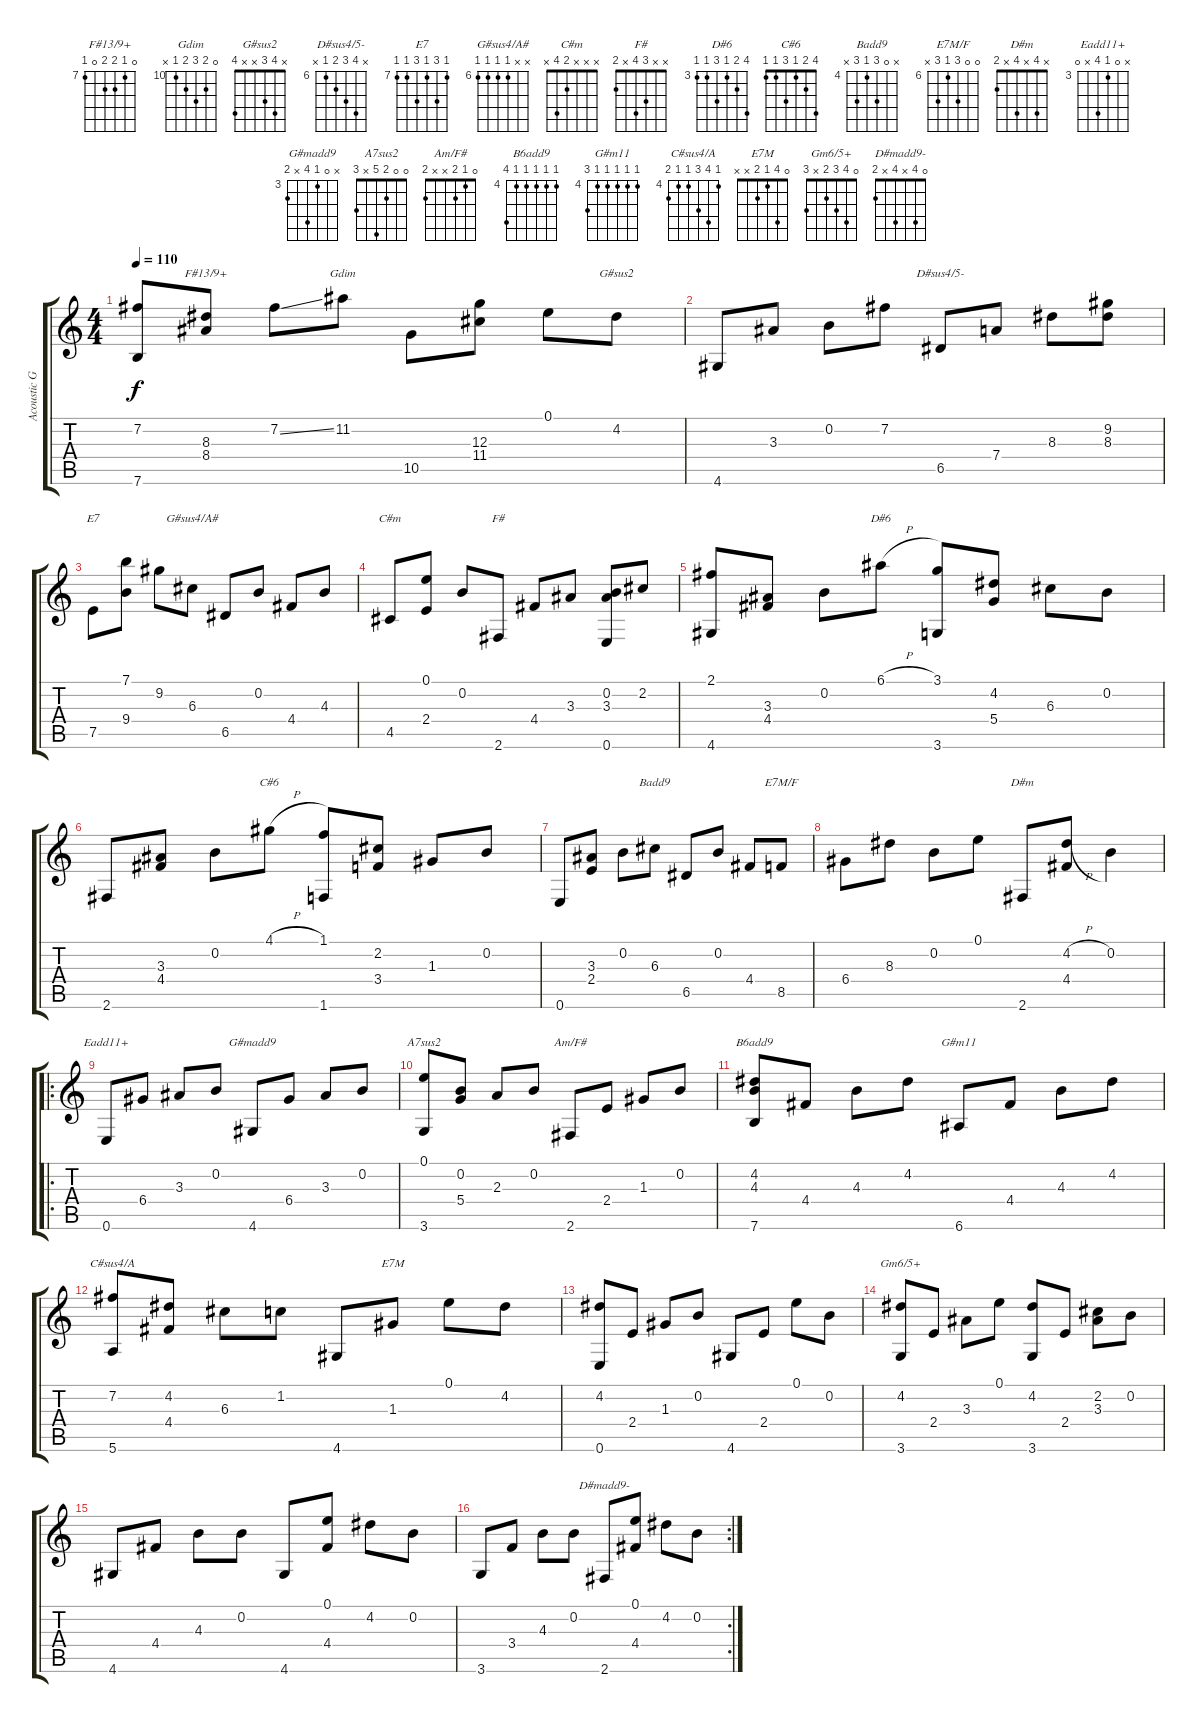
\track ("Acoustic Guitar" "Acoustic G") {instrument acousticguitarnylon}
\staff {score tabs}
\tuning (E4 B3 G3 D3 A2 E2) {hide}
\chord ("F#13/9+" 0 7 8 8 0 7) {firstfret 7}
\chord ("Gdim" 0 11 12 11 10 x) {firstfret 10}
\chord ("G#sus2" x 4 3 x x 4)
\chord ("D#sus4/5-" x 9 8 7 6 x) {firstfret 6}
\chord ("E7" 7 9 7 9 7 7) {firstfret 7}
\chord ("G#sus4/A#" x x 6 6 6 6) {firstfret 6}
\chord ("C#m" x x x 2 4 x)
\chord ("F#" x x 3 4 x 2)
\chord ("D#6" 6 4 3 5 3 3) {firstfret 3}
\chord ("C#6" 4 2 1 3 1 1)
\chord ("Badd9" x 0 6 4 6 x) {firstfret 4}
\chord ("E7M/F" 0 0 8 6 8 x) {firstfret 6}
\chord ("D#m" x 4 x 4 x 2)
\chord ("Eadd11+" x 0 3 6 x 0) {firstfret 3}
\chord ("G#madd9" x 0 3 6 x 4) {firstfret 3}
\chord ("A7sus2" 0 0 2 5 x 3)
\chord ("Am/F#" 0 1 2 x x 2)
\chord ("B6add9" 4 4 4 4 4 7) {firstfret 4}
\chord ("G#m11" 4 4 4 4 4 6) {firstfret 4}
\chord ("C#sus4/A" 4 7 6 4 4 5) {firstfret 4}
\chord ("E7M" 0 4 1 2 x x)
\chord ("Gm6/5+" 0 4 3 2 x 3)
\chord ("D#madd9-" 0 4 x 4 x 2)
\ts (4 4)
\tempo 110
\clef g2
\ks c
(7.2 7.6).8{dy f} (8.3 8.4).8{ch "F#13/9+"} 7.2{ss}.8 11.2.8{ch "Gdim"} 10.5.8 (12.3 11.4).8 0.1.8 4.2.8{ch "G#sus2"} |
4.6.8 3.3.8 0.2.8 7.2.8 6.5.8{ch "D#sus4/5-"} 7.4.8 8.3.8 (9.2 8.3).8 |
7.5.8{ch "E7"} (7.1 9.4).8 9.2.8 6.3.8{ch "G#sus4/A#"} 6.5.8 0.2.8 4.4.8 4.3.8 |
4.5.8{ch "C#m"} (0.1 2.4).8 0.2.8 2.6.8{ch "F#"} 4.4.8 3.3.8 (0.2 3.3 0.6).8 2.2.8 |
(2.1 4.6).8 (3.3 4.4).8 0.2.8 6.1{h}.8{ch "D#6"} (3.1 3.6).8 (4.2 5.4).8 6.3.8 0.2.8 |
2.6.8 (3.3 4.4).8 0.2.8 4.1{h}.8{ch "C#6"} (1.1 1.6).8 (2.2 3.4).8 1.3.8 0.2.8 |
0.6.8 (3.3 2.4).8 0.2.8 6.3.8{ch "Badd9"} 6.5.8 0.2.8 4.4.8 8.5.8{ch "E7M/F"} |
6.4.8 8.3.8 0.2.8 0.1.8 2.6.8{ch "D#m"} (4.2{h} 4.4).8 0.2.4 |
\ro
0.6.8{ch "Eadd11+"} 6.4.8 3.3.8 0.2.8 4.6.8{ch "G#madd9"} 6.4.8 3.3.8 0.2.8 |
(0.1 3.6).8{ch "A7sus2"} (0.2 5.4).8 2.3.8 0.2.8 2.6.8{ch "Am/F#"} 2.4.8 1.3.8 0.2.8 |
(4.2 4.3 7.6).8{ch "B6add9"} 4.4.8 4.3.8 4.2.8 6.6.8{ch "G#m11"} 4.4.8 4.3.8 4.2.8 |
(7.2 5.6).8{ch "C#sus4/A"} (4.2 4.4).8 6.3.8 1.2.8 4.6.8 1.3.8{ch "E7M"} 0.1.8 4.2.8 |
(4.2 0.6).8 2.4.8 1.3.8 0.2.8 4.6.8 2.4.8 0.1.8 0.2.8 |
(4.2 3.6).8{ch "Gm6/5+"} 2.4.8 3.3.8 0.1.8 (4.2 3.6).8 2.4.8 (2.2 3.3).8 0.2.8 |
4.6.8 4.4.8 4.3.8 0.2.8 4.6.8 (0.1 4.4).8 4.2.8 0.2.8 |
\rc 2
3.6.8 3.4.8 4.3.8 0.2.8 2.6.8{ch "D#madd9-"} (0.1 4.4).8 4.2.8 0.2.8
